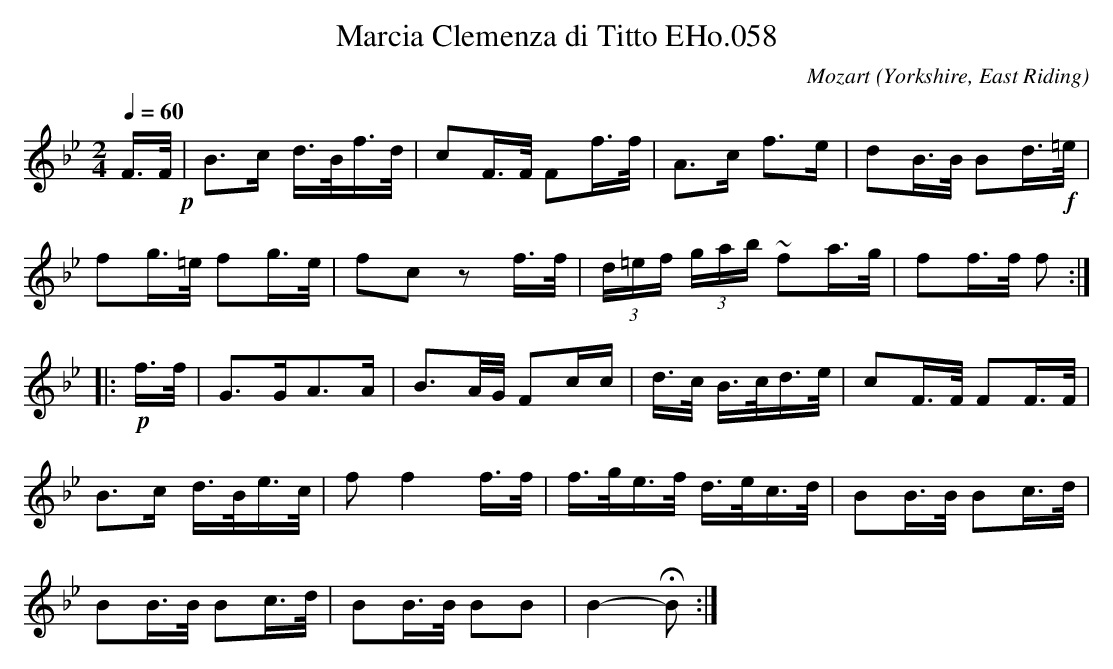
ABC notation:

X:1
T:Marcia Clemenza di Titto EHo.058
M:2/4
L:1/8
Q:1/4=120
C:Mozart
O:Yorkshire, East Riding
Q:1/4=60
K:Bb
F/>F/!p!|B>c d/>B/f/>d/|cF/>F/ Ff/>f/|A>c f>e|dB/>B/ Bd/>!f!=e/|
fg/>=e/ fg/>e/|fcz f/>f/|(3d/=e/f/ (3g/a/b/ ~fa/>g/|ff/>f/ f:|
|:!p!f/>f/|G>GA>A|B3/A//G// Fc/c/|d/>c/ B/>c/d/>e/|cF/>F/ FF/>F/|
B>c d/>B/e/>c/|ff2f/>f/|f/>g/e/>f/ d/>e/c/>d/|BB/>B/ Bc/>d/|
BB/>B/ Bc/>d/|BB/>B/ BB|B2-HB:|
